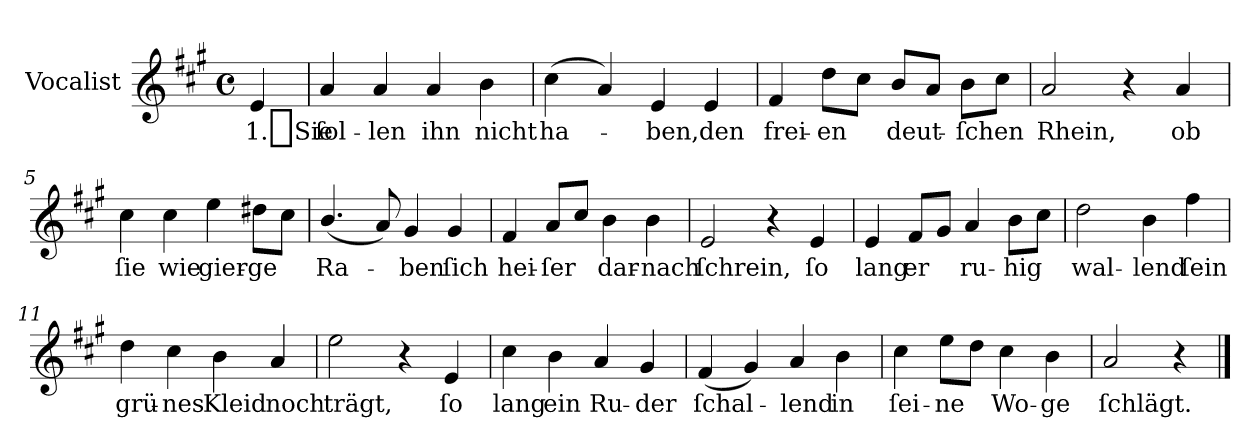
**kern	**text
*part1	*part1
*staff1	*staff1
*I"Vocalist	*
*k[f#c#g#]	*
*A:	*
*M4/4	*
*met(c)	*
=	=
4e	1._Sie
=1	=1
4a	ſol-
4a	-len
4a	ihn
4b	nicht
=2	=2
(4cc#	ha-
4a)	.
4e	-ben,
4e	den
=3	=3
4f#	frei-
8ddL	-en
8cc#J	.
8bL	deut-
8aJ	.
8bL	-ſchen
8cc#J	.
=4	=4
2a	Rhein,
4r	.
4a	ob
=5	=5
4cc#	ſie
4cc#	wie
4ee	gier-
8dd#XL	-ge
8cc#J	.
=6	=6
(4.b/	Ra-
8a)	.
4g#	-ben
4g#	ſich
=7	=7
4f#	hei-
8a/L	-ſer
8cc#J	.
4b	dar-
4b	-nach
=8	=8
2e	ſchrein,
4r	.
4e	ſo
=9	=9
4e	lang
8f#L	er
8g#J	.
4a	ru-
8bL	-hig
8cc#J	.
=10	=10
2dd	wal-
4b	-lend
4ff#	ſein
=11	=11
4dd	grü-
4cc#	-nes
4b	Kleid
4a	noch
=12	=12
2ee	trägt,
4r	.
4e	ſo
=13	=13
4cc#	lang
4b	ein
4a	Ru-
4g#	-der
=14	=14
(>4f#	ſchal-
4g#)	.
4a	-lend
4b	in
=15	=15
4cc#	ſei-
8eeL	-ne
8ddJ	.
4cc#	Wo-
4b	-ge
=16	=16
2a	ſchlägt.
4r	.
==	==
*-	*-
